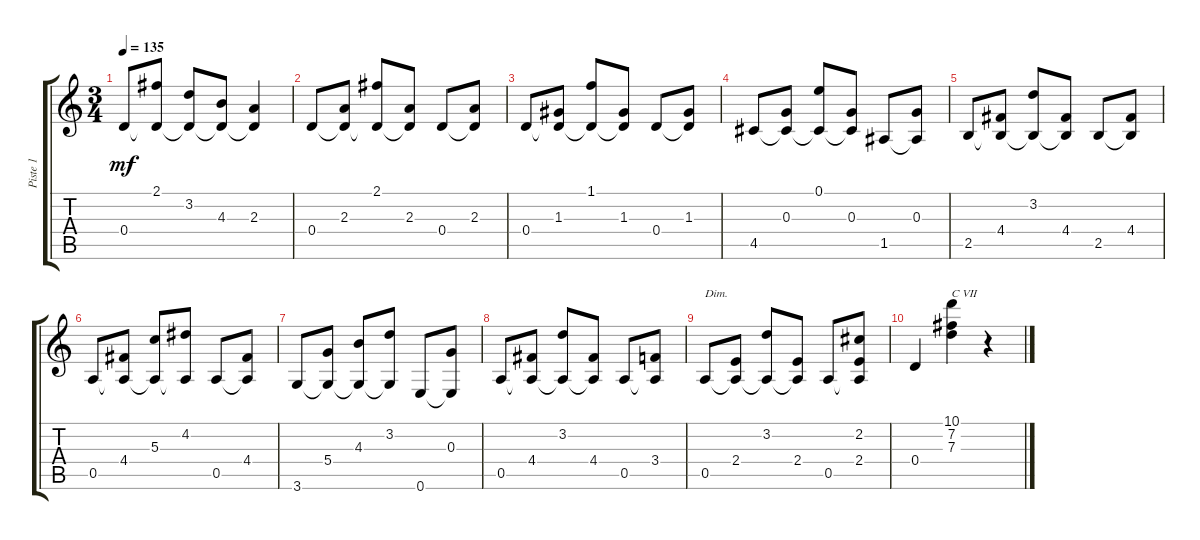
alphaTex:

\track ("Piste 1" "Piste 1") {instrument acousticguitarnylon}
\staff {score tabs}
\tuning (E4 B3 G3 D3 A2 E2) {hide}
\ts (3 4)
\tempo 135
\clef g2
\ks c
0.4.8{dy mf} (2.1 0.4{t}).8 (3.2 0.4{t}).8 (4.3 0.4{t}).8 (2.3 0.4{t}).4 |
0.4.8 (2.3 0.4{t}).8 (2.1 0.4{t}).8 (2.3 0.4{t}).8 0.4.8 (2.3 0.4{t}).8 |
0.4.8 (1.3 0.4{t}).8 (1.1 0.4{t}).8 (1.3 0.4{t}).8 0.4.8 (1.3 0.4{t}).8 |
4.5.8 (0.3 4.5{t}).8 (0.1 4.5{t}).8 (0.3 4.5{t}).8 1.5.8 (0.3 1.5{t}).8 |
2.5.8 (4.4 2.5{t}).8 (3.2 2.5{t}).8 (4.4 2.5{t}).8 2.5.8 (4.4 2.5{t}).8 |
0.5.8 (4.4 0.5{t}).8 (5.3 0.5{t}).8 (4.2 0.5{t}).8 0.5.8 (4.4 0.5{t}).8 |
3.6.8 (5.4 3.6{t}).8 (4.3 3.6{t}).8 (3.2 3.6{t}).8 0.6.8 (0.3 0.6{t}).8 |
0.5.8 (4.4 0.5{t}).8 (3.2 0.5{t}).8 (4.4 0.5{t}).8 0.5.8 (3.4 0.5{t}).8 |
0.5.8{txt "Dim."} (2.4 0.5{t}).8 (3.2 0.5{t}).8 (2.4 0.5{t}).8 0.5.8 (2.2 2.4 0.5{t}).8 |
0.4.4 (10.1 7.2 7.3).4{txt "C VII"} r.4
